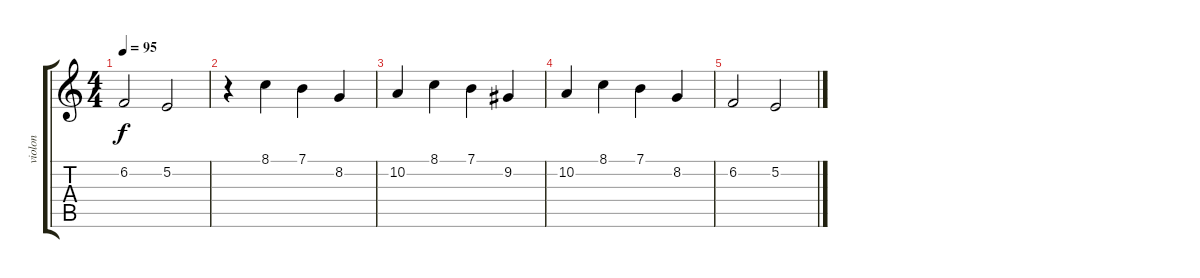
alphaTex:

\track ("violon" "violon") {instrument viola}
\staff {score tabs}
\tuning (E4 B3 G3 D3 A2 E2) {hide}
\ts (4 4)
\tempo 95
\clef g2
\ks c
6.2.2{dy f} 5.2.2 |
r.4 8.1.4 7.1.4 8.2.4 |
10.2.4 8.1.4 7.1.4 9.2.4 |
10.2.4 8.1.4 7.1.4 8.2.4 |
6.2.2 5.2.2
